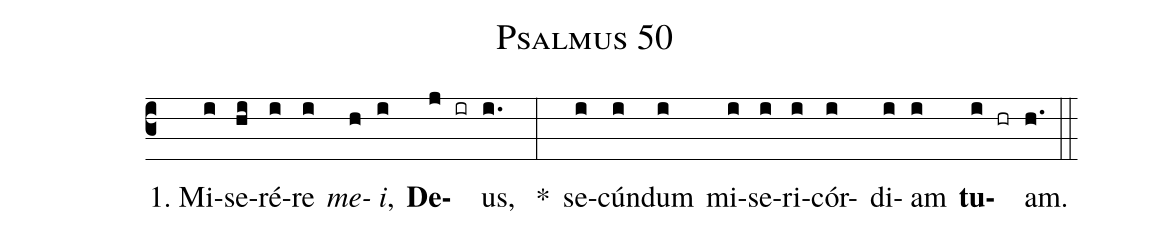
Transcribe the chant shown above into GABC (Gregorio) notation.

name:Psalmus 50;
%%
(c3)
~1.~M{i}(i)se(hi)ré(i)re(i) <i>me</i>(h)<i>i</i>,(i)
<b>De</b>(j ir)us,(i.) ~*(:) se(i)cún(i)dum(i)
mi(i)se(i)ri(i)cór-(i) di(i)am(i) <b>tu</b>(i hr)am.(h.) (::)

% vim: se enc=utf8 fenc=utf8 digraph syn=gabc:
